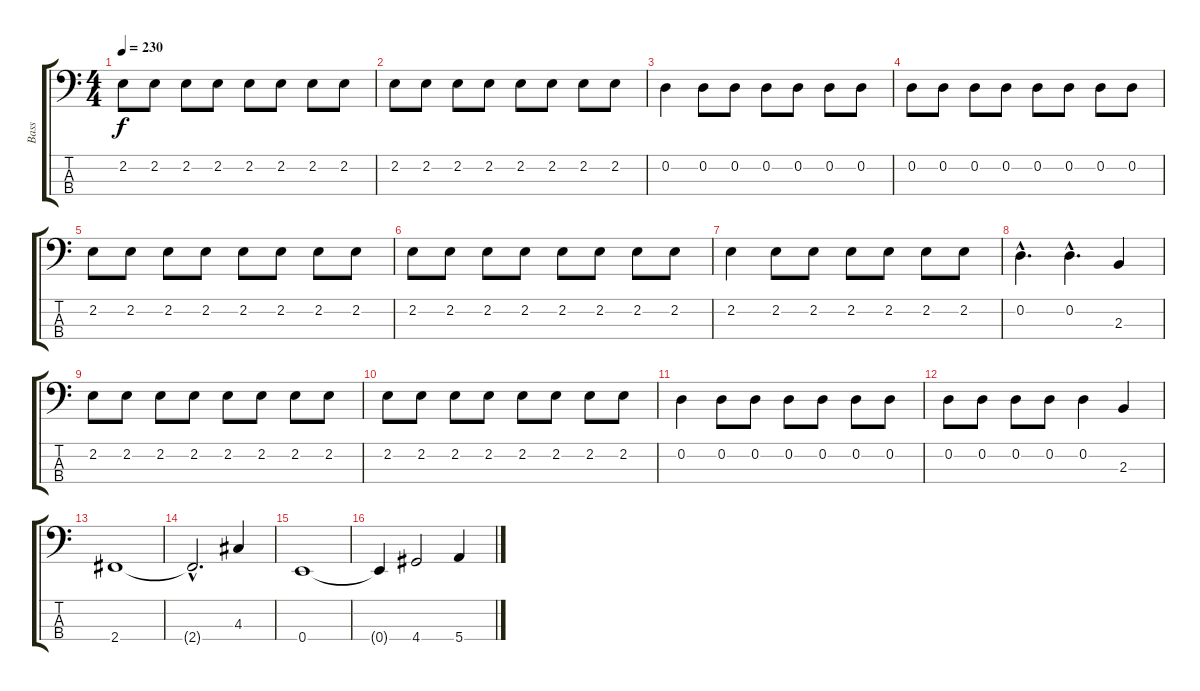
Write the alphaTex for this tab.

\track ("Bass" "Bass") {instrument slapbass1}
\staff {score tabs}
\tuning (G2 D2 A1 E1) {hide}
\ts (4 4)
\tempo 230
\clef f4
\ks c
2.2.8{dy f} 2.2.8 2.2.8 2.2.8 2.2.8 2.2.8 2.2.8 2.2.8 |
2.2.8 2.2.8 2.2.8 2.2.8 2.2.8 2.2.8 2.2.8 2.2.8 |
0.2.4 0.2.8 0.2.8 0.2.8 0.2.8 0.2.8 0.2.8 |
0.2.8 0.2.8 0.2.8 0.2.8 0.2.8 0.2.8 0.2.8 0.2.8 |
2.2.8 2.2.8 2.2.8 2.2.8 2.2.8 2.2.8 2.2.8 2.2.8 |
2.2.8 2.2.8 2.2.8 2.2.8 2.2.8 2.2.8 2.2.8 2.2.8 |
2.2.4 2.2.8 2.2.8 2.2.8 2.2.8 2.2.8 2.2.8 |
0.2{hac}.4{d} 0.2{hac}.4{d} 2.3.4 |
2.2.8 2.2.8 2.2.8 2.2.8 2.2.8 2.2.8 2.2.8 2.2.8 |
2.2.8 2.2.8 2.2.8 2.2.8 2.2.8 2.2.8 2.2.8 2.2.8 |
0.2.4 0.2.8 0.2.8 0.2.8 0.2.8 0.2.8 0.2.8 |
0.2.8 0.2.8 0.2.8 0.2.8 0.2.4 2.3.4 |
2.4.1 |
2.4{hac t}.2{d} 4.3.4 |
0.4.1 |
0.4{t}.4 4.4.2 5.4.4
